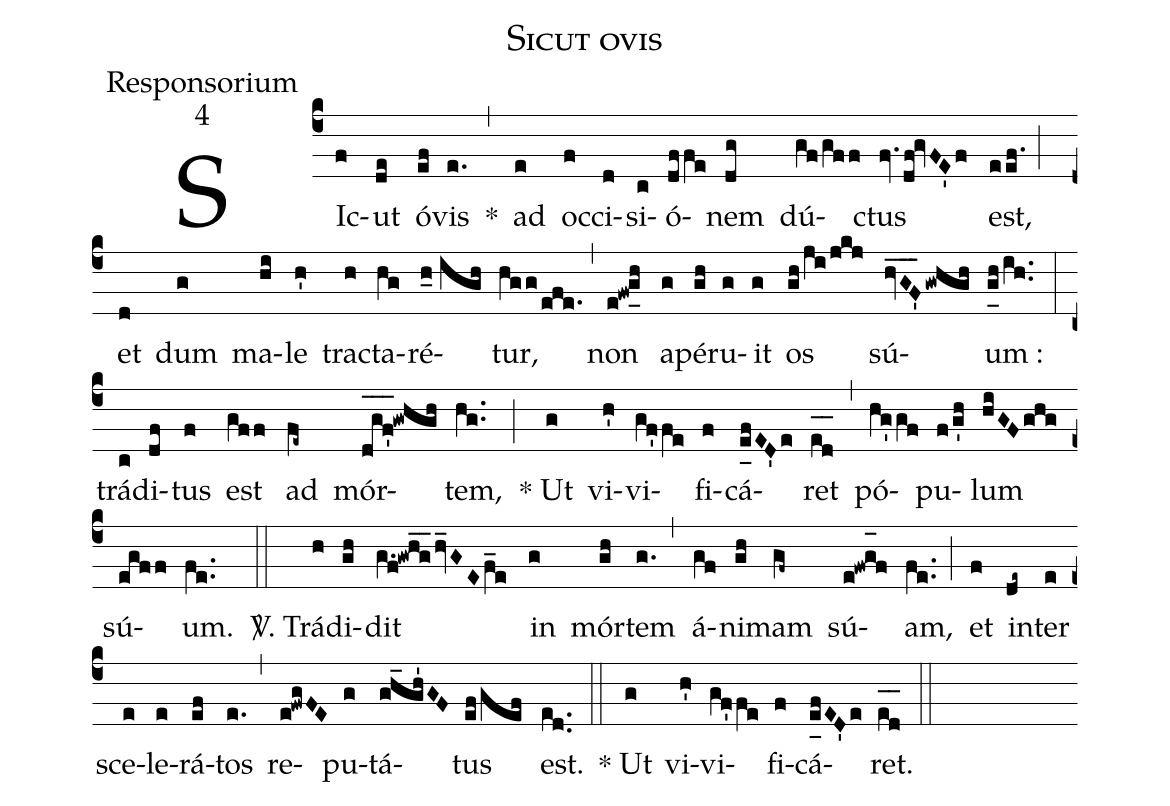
name:Sicut ovis;
office-part:Responsorium;
mode:4;
%%
(c4) SIc(f)ut(de) ó(ef)vis(e.) *(,) ad(e) oc(f)ci(d)si(c)ó(dffe)nem(dg) dú(gf/gff)ctus(fv./df!gvFE'f) est,(eef.) (;) et(d) dum(g) ma(hi)le(h') tra(h)cta(hg)ré(h_0//igh)tur,(hgg/efe.) (,) non(e!fw!g_[uh:l]h) a(g)pé(gh)ru(g)it(g) os(gh/ji/jkj) sú(hv_G_F'_3/gwhgh)um :(g_[uh:l]h/ih..) (:) trá(c)di(df)tus(f) est(gff) ad(fe~) mór(d_[oh:h]g_[oh:h]f'_[oh:h]!gwhgh)tem,(hg..) (;) * Ut(g) vi(h')vi(gf'fe)fi(f)cá(e_[uh:l]fED'e)ret(e_[oh:h]d_[oh:h]) (,) pó(hg'gf)pu(f/g'h)lum(hiGF/ghg) sú(egff)um.(fe..) (::) <sp>V/</sp>. Trá(h)di(gh)dit(g.f!gwh_g_2/hv_GE/f_e) in(g) mór(gh)tem(g.) (,) á(gf)ni(gh)mam(gf~) sú(e!fwg_[oh:h]f)am,(fe..) (;) et(f) in(de~)ter(e) sce(e)le(e)rá(ef)tos(e.) (,) re(e!fwgFE)pu(g)tá(gh_gh'GF)tus(ef/gef) est.(ed..) (::) * Ut(g) vi(h')vi(gf'fe)fi(f)cá(e_[uh:l]fED'e)ret.(e_[oh:h]d_[oh:h]) (::)
